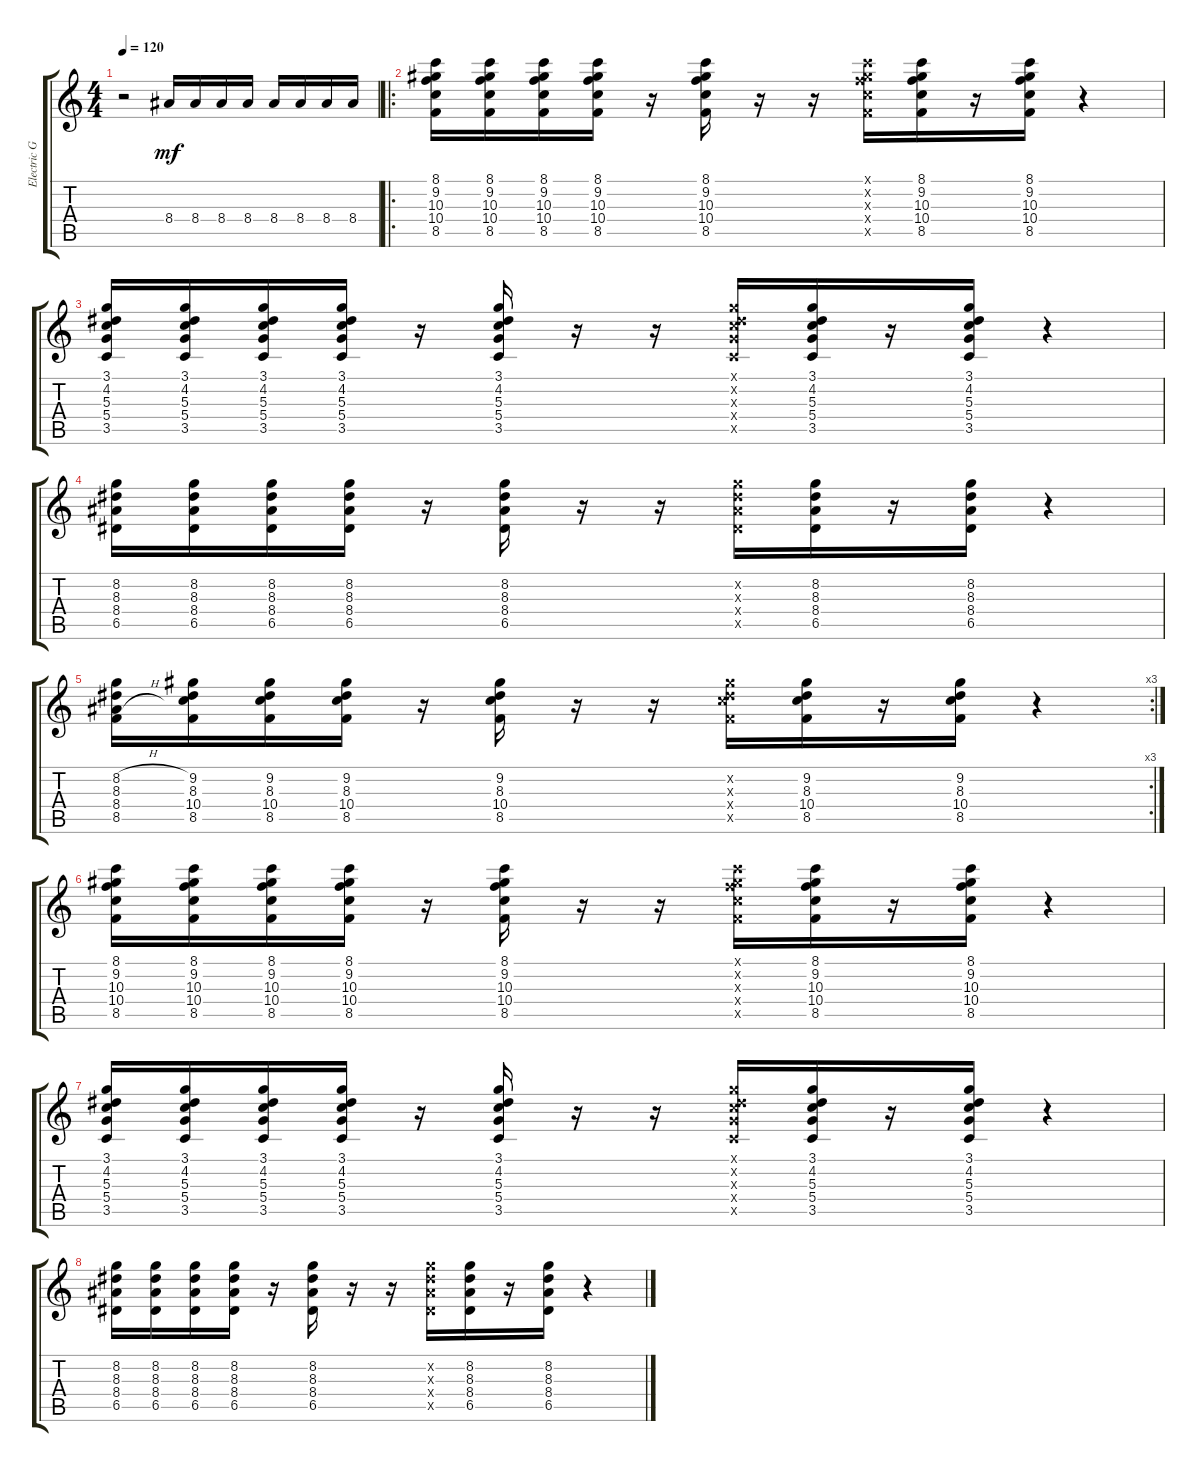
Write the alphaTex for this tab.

\track ("Electric Guitar" "Electric G") {instrument overdrivenguitar}
\staff {score tabs}
\tuning (E4 B3 G3 D3 A2 E2) {hide}
\ts (4 4)
\tempo 120
\clef g2
\ks c
r.2{dy mf} 8.4.16 8.4.16 8.4.16 8.4.16 8.4.16 8.4.16 8.4.16 8.4.16 |
\ro
(8.1 9.2 10.3 10.4 8.5).16 (8.1 9.2 10.3 10.4 8.5).16 (8.1 9.2 10.3 10.4 8.5).16 (8.1 9.2 10.3 10.4 8.5).16 r.16 (8.1 9.2 10.3 10.4 8.5).16 r.16 r.16 (8.1{x} 9.2{x} 10.3{x} 10.4{x} 8.5{x}).16 (8.1 9.2 10.3 10.4 8.5).16 r.16 (8.1 9.2 10.3 10.4 8.5).16 r.4 |
(3.1 4.2 5.3 5.4 3.5).16 (3.1 4.2 5.3 5.4 3.5).16 (3.1 4.2 5.3 5.4 3.5).16 (3.1 4.2 5.3 5.4 3.5).16 r.16 (3.1 4.2 5.3 5.4 3.5).16 r.16 r.16 (3.1{x} 4.2{x} 5.3{x} 5.4{x} 3.5{x}).16 (3.1 4.2 5.3 5.4 3.5).16 r.16 (3.1 4.2 5.3 5.4 3.5).16 r.4 |
(8.2 8.3 8.4 6.5).16 (8.2 8.3 8.4 6.5).16 (8.2 8.3 8.4 6.5).16 (8.2 8.3 8.4 6.5).16 r.16 (8.2 8.3 8.4 6.5).16 r.16 r.16 (8.2{x} 8.3{x} 8.4{x} 6.5{x}).16 (8.2 8.3 8.4 6.5).16 r.16 (8.2 8.3 8.4 6.5).16 r.4 |
\rc 3
(8.2{h} 8.3 8.4{h} 8.5).16 (9.2 8.3 10.4 8.5).16 (9.2 8.3 10.4 8.5).16 (9.2 8.3 10.4 8.5).16 r.16 (9.2 8.3 10.4 8.5).16 r.16 r.16 (9.2{x} 8.3{x} 10.4{x} 8.5{x}).16 (9.2 8.3 10.4 8.5).16 r.16 (9.2 8.3 10.4 8.5).16 r.4 |
(8.1 9.2 10.3 10.4 8.5).16 (8.1 9.2 10.3 10.4 8.5).16 (8.1 9.2 10.3 10.4 8.5).16 (8.1 9.2 10.3 10.4 8.5).16 r.16 (8.1 9.2 10.3 10.4 8.5).16 r.16 r.16 (8.1{x} 9.2{x} 10.3{x} 10.4{x} 8.5{x}).16 (8.1 9.2 10.3 10.4 8.5).16 r.16 (8.1 9.2 10.3 10.4 8.5).16 r.4 |
(3.1 4.2 5.3 5.4 3.5).16 (3.1 4.2 5.3 5.4 3.5).16 (3.1 4.2 5.3 5.4 3.5).16 (3.1 4.2 5.3 5.4 3.5).16 r.16 (3.1 4.2 5.3 5.4 3.5).16 r.16 r.16 (3.1{x} 4.2{x} 5.3{x} 5.4{x} 3.5{x}).16 (3.1 4.2 5.3 5.4 3.5).16 r.16 (3.1 4.2 5.3 5.4 3.5).16 r.4 |
(8.2 8.3 8.4 6.5).16 (8.2 8.3 8.4 6.5).16 (8.2 8.3 8.4 6.5).16 (8.2 8.3 8.4 6.5).16 r.16 (8.2 8.3 8.4 6.5).16 r.16 r.16 (8.2{x} 8.3{x} 8.4{x} 6.5{x}).16 (8.2 8.3 8.4 6.5).16 r.16 (8.2 8.3 8.4 6.5).16 r.4
